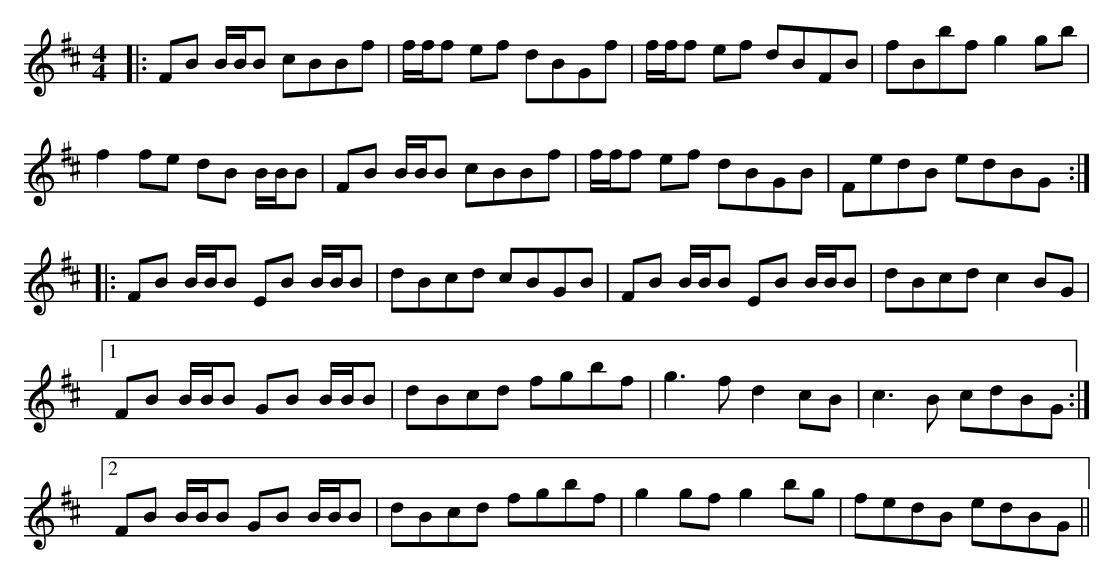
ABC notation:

X:1
M:4/4
K:D
|:FB B/B/B cBBf|f/f/f ef dBGf|f/f/f ef dBFB|fBbf g2 gb|
f2 fe dB B/B/B|FB B/B/B cBBf|f/f/f ef dBGB|FedB edBG:|
|:FB B/B/B EB B/B/B|dBcd cBGB|FB B/B/B EB B/B/B|dBcd c2BG|
[1 FB B/B/B GB B/B/B|dBcd fgbf|g3f d2 cB|c3B cdBG:|
[2 FB B/B/B GB B/B/B|dBcd fgbf|g2gf g2bg|fedB edBG||
